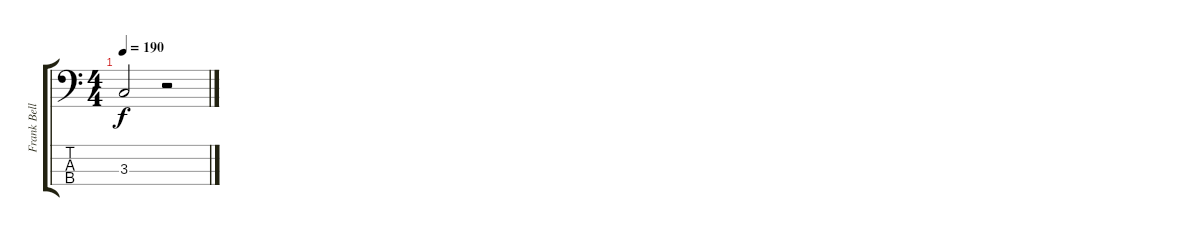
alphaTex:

\track ("Frank Bello" "Frank Bell") {instrument electricbasspick}
\staff {score tabs}
\tuning (G2 D2 A1 E1) {hide}
\ts (4 4)
\tempo 190
\clef f4
\ks c
3.3{t}.2{dy f} r.2
